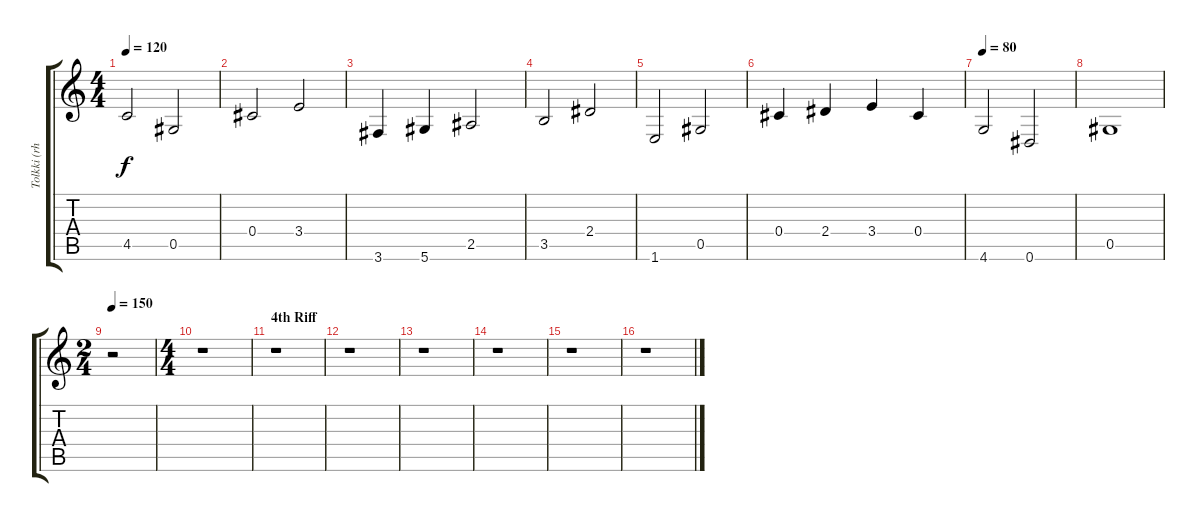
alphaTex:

\track ("Tolkki (rhythm)" "Tolkki (rh") {instrument overdrivenguitar}
\staff {score tabs}
\tuning (Eb4 Bb3 Gb3 Db3 Ab2 Eb2) {hide}
\ts (4 4)
\tempo 120
\clef g2
\ks c
4.5.2{dy f} 0.5.2 |
0.4.2 3.4.2 |
3.6.4 5.6.4 2.5.2 |
3.5.2 2.4.2 |
1.6.2 0.5.2 |
0.4.4 2.4.4 3.4.4 0.4.4 |
\tempo 80
4.6.2 0.6.2 |
0.5.1 |
\ts (2 4)
\tempo 150
r.2 |
\ts (4 4)
r.1 |
\section ("" "4th Riff")
r.1 |
r.1 |
r.1 |
r.1 |
r.1{instrument overdrivenguitar} |
r.1
